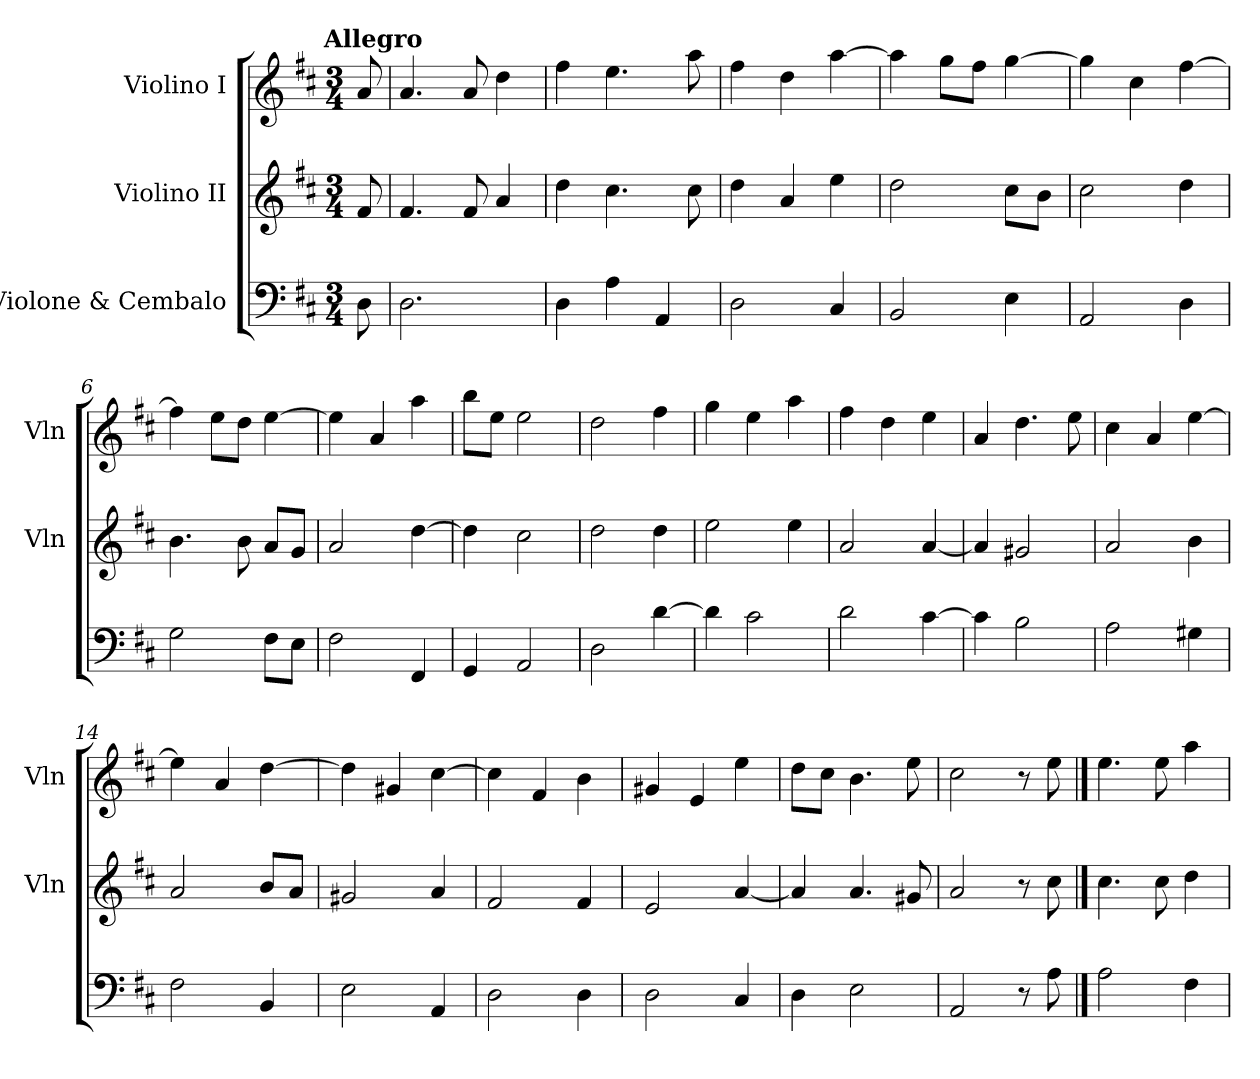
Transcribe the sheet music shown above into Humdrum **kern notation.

**kern	**kern	**kern
*part3	*part2	*part1
*staff3	*staff2	*staff1
*I"Violone & Cembalo	*I"Violino II	*I"Violino I
*	*I'Vln	*I'Vln
*clefF4	*clefG2	*clefG2
*k[f#c#]	*k[f#c#]	*k[f#c#]
*D:	*D:	*D:
!!LO:TX:omd:t=Allegro
*M3/4	*M3/4	*M3/4
*MM176	*MM176	*MM176
=	=	=
8D	8f#	8a
=1	=1	=1
2.D	4.f#	4.a
.	8f#	8a
.	4a	4dd
=2	=2	=2
4D	4dd	4ff#
4A	4.cc#	4.ee
4AA	.	.
.	8cc#	8aa
=3	=3	=3
2D	4dd	4ff#
.	4a	4dd
4C#	4ee	[4aa
=4	=4	=4
2BB	2dd	4aa]
.	.	8ggL
.	.	8ff#J
4E	8cc#L	[4gg
.	8bJ	.
=5	=5	=5
2AA	2cc#	4gg]
.	.	4cc#
4D	4dd	[4ff#
=6	=6	=6
2G	4.b	4ff#]
.	.	8eeL
.	8b	8ddJ
8F#L	8aL	[4ee
8EJ	8gJ	.
=7	=7	=7
2F#	2a	4ee]
.	.	4a
4FF#	[4dd	4aa
=8	=8	=8
4GG	4dd]	8bbL
.	.	8eeJ
2AA	2cc#	2ee
=9	=9	=9
2D	2dd	2dd
[4d	4dd	4ff#
=10	=10	=10
4d]	2ee	4gg
2c#	.	4ee
.	4ee	4aa
=11	=11	=11
2d	2a	4ff#
.	.	4dd
[4c#	[4a	4ee
=12	=12	=12
4c#]	4a]	4a
2B	2g#X	4.dd
.	.	8ee
=13	=13	=13
2A	2a	4cc#
.	.	4a
4G#X	4b	[4ee
=14	=14	=14
2F#	2a	4ee]
.	.	4a
4BB	8bL	[4dd
.	8aJ	.
=15	=15	=15
2E	2g#X	4dd]
.	.	4g#X
4AA	4a	[4cc#
=16	=16	=16
2D	2f#	4cc#]
.	.	4f#
4D	4f#	4b
=17	=17	=17
2D	2e	4g#X
.	.	4e
4C#	[4a	4ee
=18	=18	=18
4D	4a]	8ddL
.	.	8cc#J
2E	4.a	4.b
.	8g#X	8ee
=19	=19	=19
2AA	2a	2cc#
8r	8r	8r
8A	8cc#	8ee
==20	==20	==20
2A	4.cc#	4.ee
.	8cc#	8ee
4F#	4dd	4aa
=	=	=
*-	*-	*-
